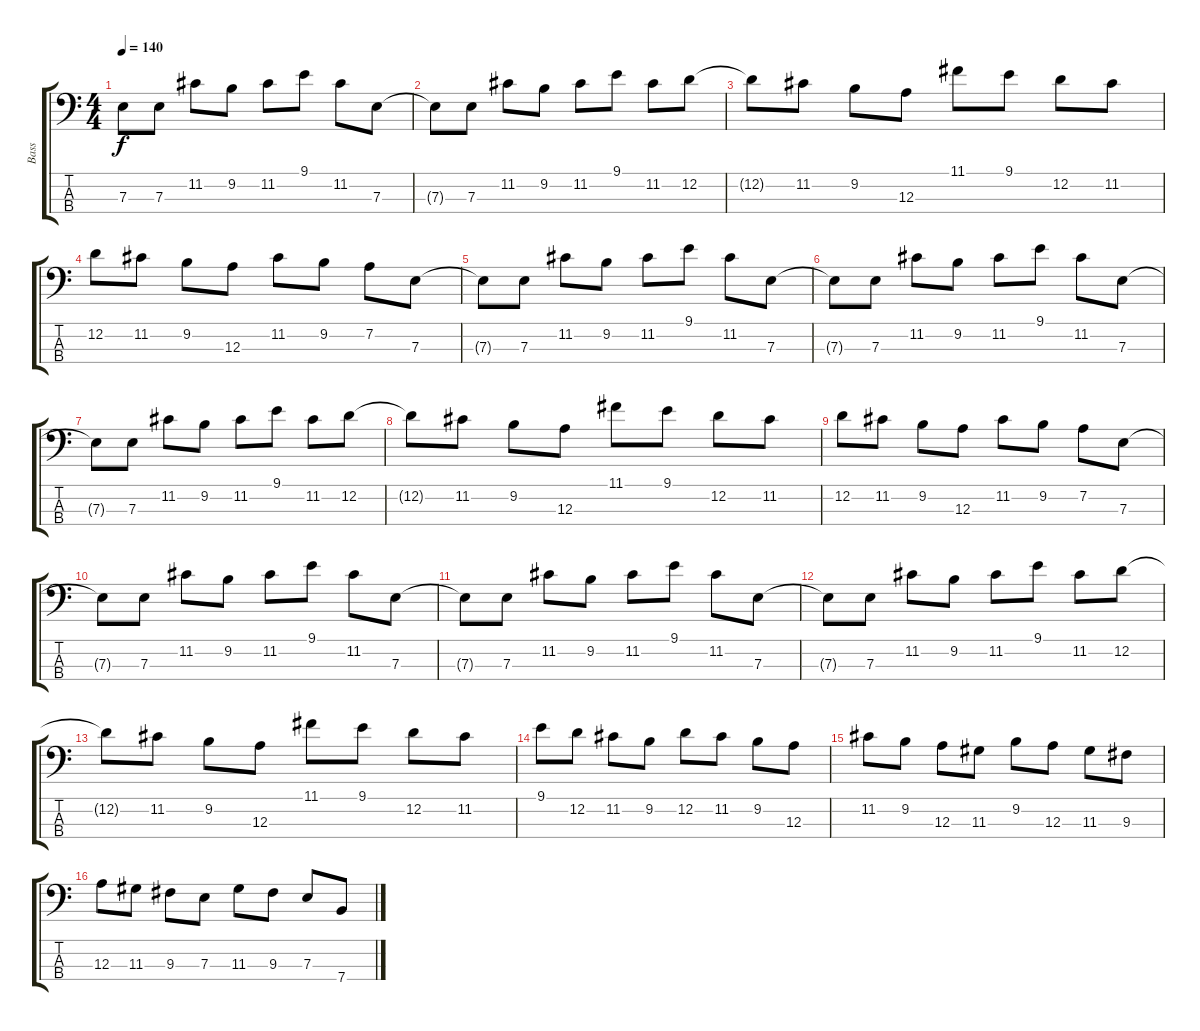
\track ("Bass" "Bass") {instrument electricbassfinger}
\staff {score tabs}
\tuning (G2 D2 A1 E1) {hide}
\ts (4 4)
\tempo 140
\clef f4
\ks c
7.3{t}.8{dy f} 7.3.8 11.2.8 9.2.8 11.2.8 9.1.8 11.2.8 7.3.8 |
7.3{t}.8 7.3.8 11.2.8 9.2.8 11.2.8 9.1.8 11.2.8 12.2.8 |
12.2{t}.8 11.2.8 9.2.8 12.3.8 11.1.8 9.1.8 12.2.8 11.2.8 |
12.2.8 11.2.8 9.2.8 12.3.8 11.2.8 9.2.8 7.2.8 7.3.8 |
7.3{t}.8 7.3.8 11.2.8 9.2.8 11.2.8 9.1.8 11.2.8 7.3.8 |
7.3{t}.8 7.3.8 11.2.8 9.2.8 11.2.8 9.1.8 11.2.8 7.3.8 |
7.3{t}.8 7.3.8 11.2.8 9.2.8 11.2.8 9.1.8 11.2.8 12.2.8 |
12.2{t}.8 11.2.8 9.2.8 12.3.8 11.1.8 9.1.8 12.2.8 11.2.8 |
12.2.8 11.2.8 9.2.8 12.3.8 11.2.8 9.2.8 7.2.8 7.3.8 |
7.3{t}.8 7.3.8 11.2.8 9.2.8 11.2.8 9.1.8 11.2.8 7.3.8 |
7.3{t}.8 7.3.8 11.2.8 9.2.8 11.2.8 9.1.8 11.2.8 7.3.8 |
7.3{t}.8 7.3.8 11.2.8 9.2.8 11.2.8 9.1.8 11.2.8 12.2.8 |
12.2{t}.8 11.2.8 9.2.8 12.3.8 11.1.8 9.1.8 12.2.8 11.2.8 |
9.1.8 12.2.8 11.2.8 9.2.8 12.2.8 11.2.8 9.2.8 12.3.8 |
11.2.8 9.2.8 12.3.8 11.3.8 9.2.8 12.3.8 11.3.8 9.3.8 |
12.3.8 11.3.8 9.3.8 7.3.8 11.3.8 9.3.8 7.3.8 7.4.8
